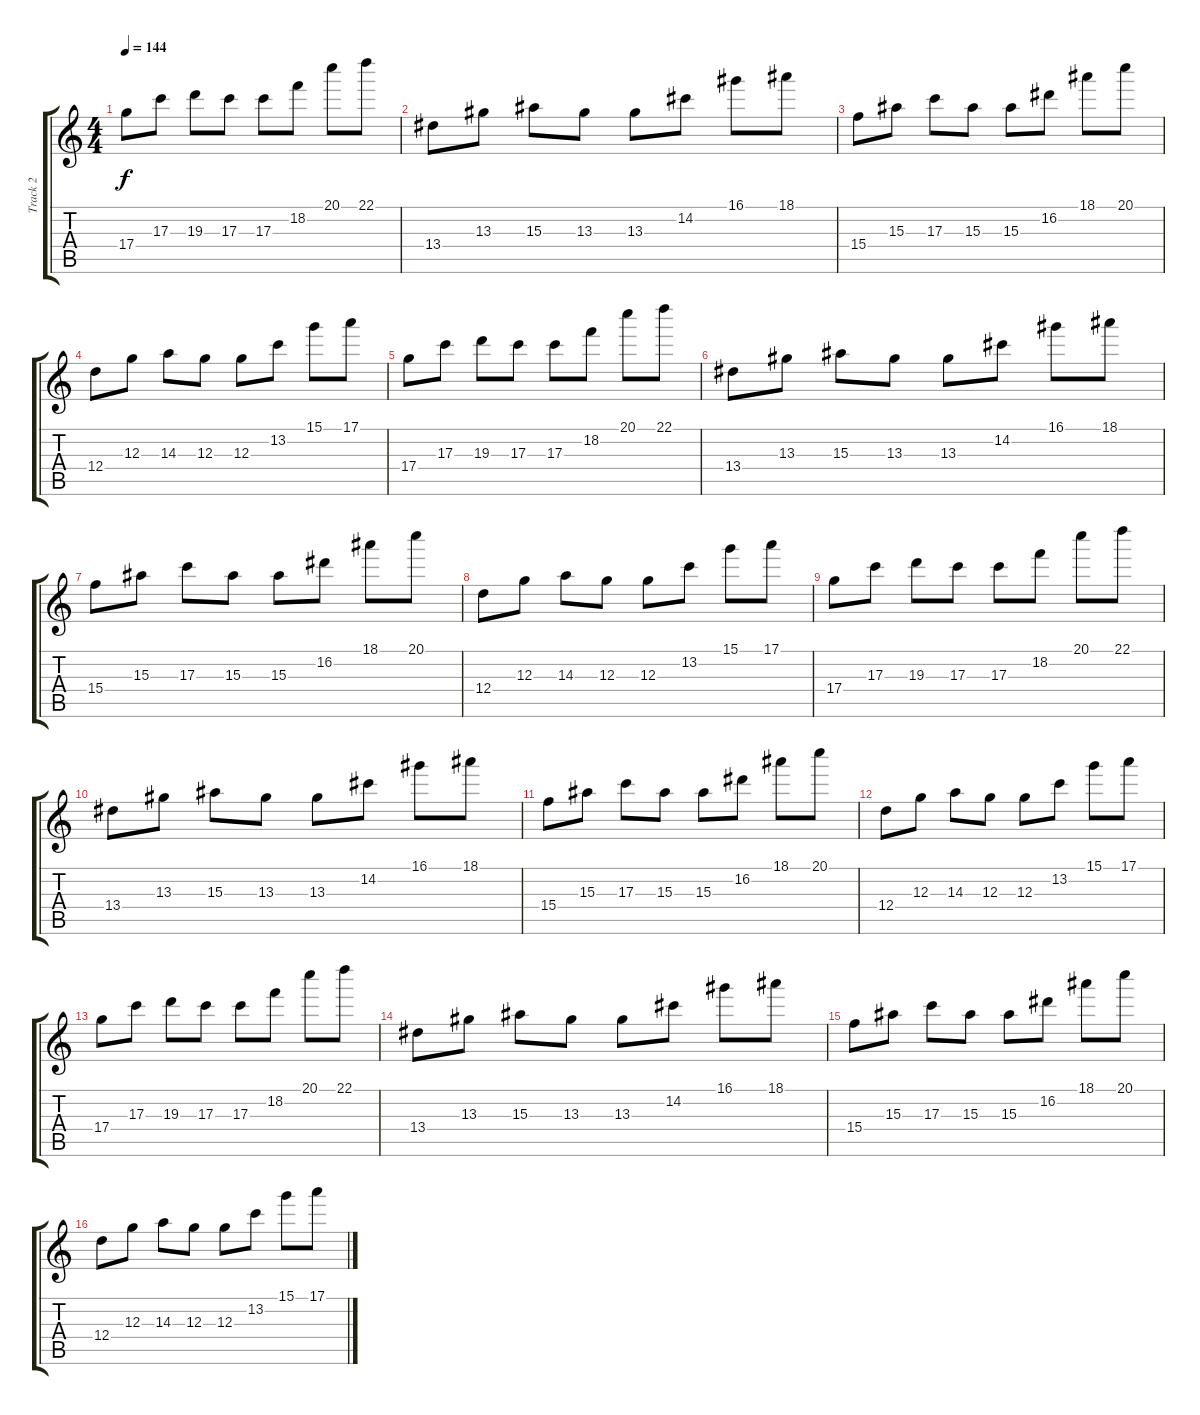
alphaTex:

\track ("Track 2" "Track 2") {instrument acousticguitarsteel}
\staff {score tabs}
\tuning (E4 B3 G3 D3 A2 E2) {hide}
\ts (4 4)
\tempo 144
\clef g2
\ks c
17.4.8{dy f} 17.3.8 19.3.8 17.3.8 17.3.8 18.2.8 20.1.8 22.1.8 |
13.4.8 13.3.8 15.3.8 13.3.8 13.3.8 14.2.8 16.1.8 18.1.8 |
15.4.8 15.3.8 17.3.8 15.3.8 15.3.8 16.2.8 18.1.8 20.1.8 |
12.4.8 12.3.8 14.3.8 12.3.8 12.3.8 13.2.8 15.1.8 17.1.8 |
17.4.8 17.3.8 19.3.8 17.3.8 17.3.8 18.2.8 20.1.8 22.1.8 |
13.4.8 13.3.8 15.3.8 13.3.8 13.3.8 14.2.8 16.1.8 18.1.8 |
15.4.8 15.3.8 17.3.8 15.3.8 15.3.8 16.2.8 18.1.8 20.1.8 |
12.4.8 12.3.8 14.3.8 12.3.8 12.3.8 13.2.8 15.1.8 17.1.8 |
17.4.8 17.3.8 19.3.8 17.3.8 17.3.8 18.2.8 20.1.8 22.1.8 |
13.4.8 13.3.8 15.3.8 13.3.8 13.3.8 14.2.8 16.1.8 18.1.8 |
15.4.8 15.3.8 17.3.8 15.3.8 15.3.8 16.2.8 18.1.8 20.1.8 |
12.4.8 12.3.8 14.3.8 12.3.8 12.3.8 13.2.8 15.1.8 17.1.8 |
17.4.8 17.3.8 19.3.8 17.3.8 17.3.8 18.2.8 20.1.8 22.1.8 |
13.4.8 13.3.8 15.3.8 13.3.8 13.3.8 14.2.8 16.1.8 18.1.8 |
15.4.8 15.3.8 17.3.8 15.3.8 15.3.8 16.2.8 18.1.8 20.1.8 |
12.4.8 12.3.8 14.3.8 12.3.8 12.3.8 13.2.8 15.1.8 17.1.8
